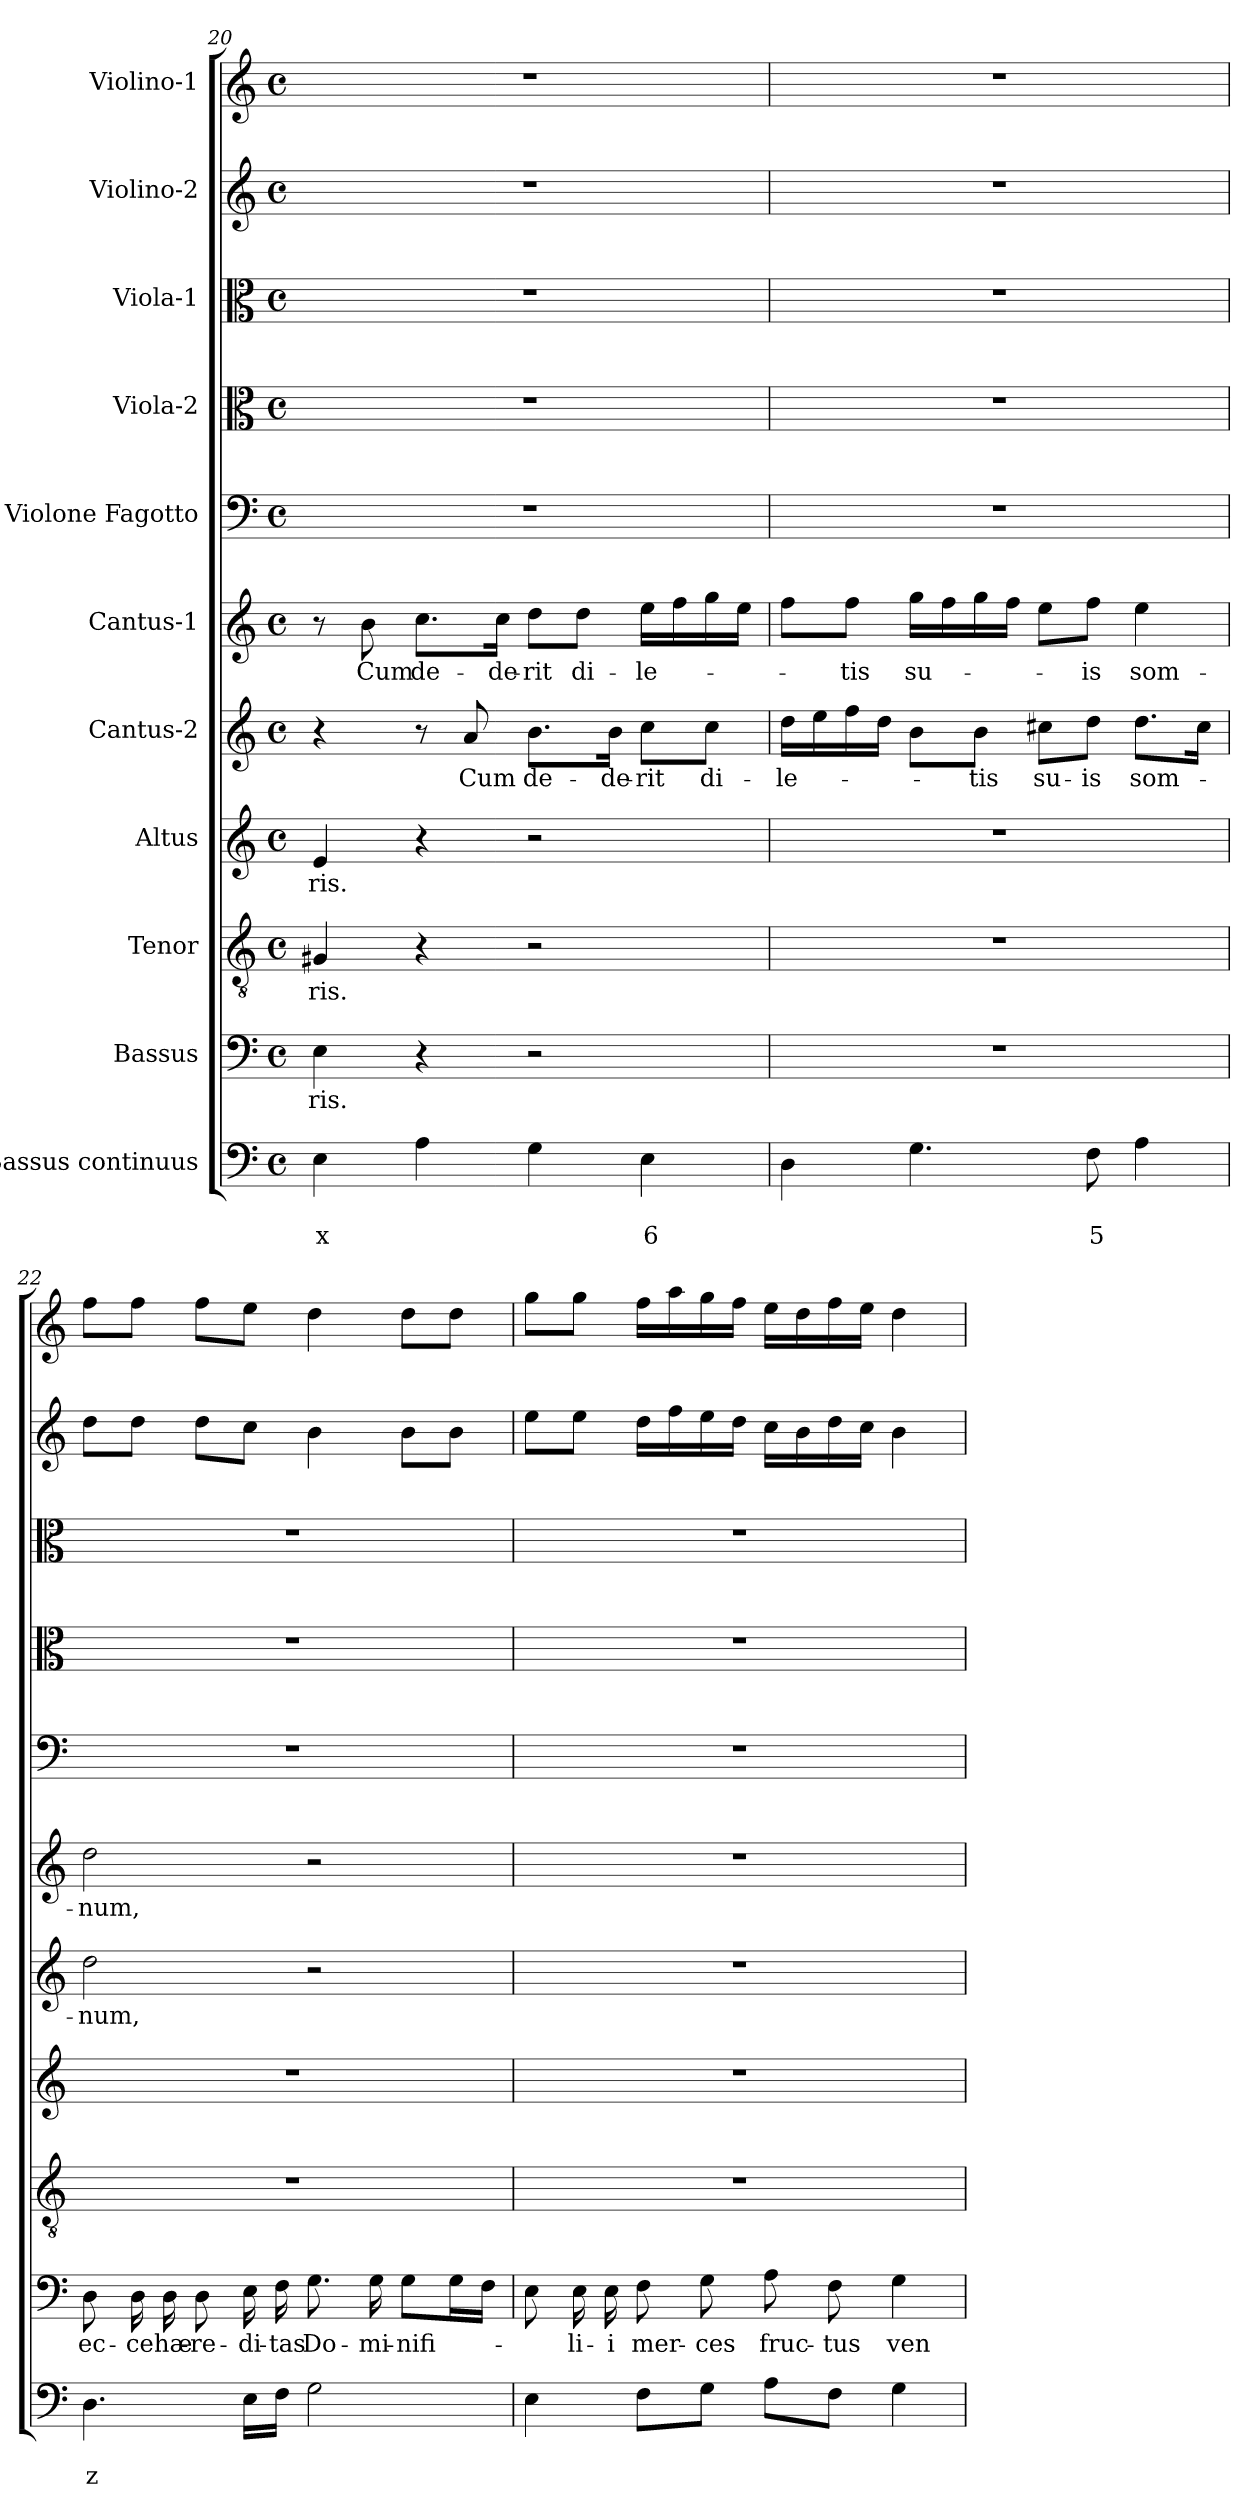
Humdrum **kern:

**kern	**text	**text	**kern	**text	**kern	**text	**kern	**text	**kern	**text	**kern	**text	**kern	**kern	**kern	**kern	**kern
*part11	*part11	*part11	*part10	*part10	*part9	*part9	*part8	*part8	*part7	*part7	*part6	*part6	*part5	*part4	*part3	*part2	*part1
*staff11	*staff11	*staff11	*staff10	*staff10	*staff9	*staff9	*staff8	*staff8	*staff7	*staff7	*staff6	*staff6	*staff5	*staff4	*staff3	*staff2	*staff1
*I"Bassus continuus	*	*	*I"Bassus	*	*I"Tenor	*	*I"Altus	*	*I"Cantus-2	*	*I"Cantus-1	*	*I"Violone Fagotto	*I"Viola-2	*I"Viola-1	*I"Violino-2	*I"Violino-1
*clefF4	*	*	*clefF4	*	*clefGv2	*	*clefG2	*	*clefG2	*	*clefG2	*	*clefF4	*clefC3	*clefC3	*clefG2	*clefG2
*k[]	*	*	*k[]	*	*k[]	*	*k[]	*	*k[]	*	*k[]	*	*k[]	*k[]	*k[]	*k[]	*k[]
*C:	*	*	*C:	*	*C:	*	*C:	*	*C:	*	*C:	*	*C:	*C:	*C:	*C:	*C:
*M4/4	*	*	*M4/4	*	*M4/4	*	*M4/4	*	*M4/4	*	*M4/4	*	*M4/4	*M4/4	*M4/4	*M4/4	*M4/4
*met(c)	*	*	*met(c)	*	*met(c)	*	*met(c)	*	*met(c)	*	*met(c)	*	*met(c)	*met(c)	*met(c)	*met(c)	*met(c)
=20	=20	=20	=20	=20	=20	=20	=20	=20	=20	=20	=20	=20	=20	=20	=20	=20	=20
!	!	!LO:LY:b	!	!LO:LY:b	!	!LO:LY:b	!	!LO:LY:b	!	!	!	!	!	!	!	!	!
4E\	.	x	4E\	-ris.	4G#X/	-ris.	4e/	-ris.	4r	.	8r	.	1r	1r	1r	1r	1r
!	!	!	!	!	!	!	!	!	!	!	!	!LO:LY:b	!	!	!	!	!
.	.	.	.	.	.	.	.	.	.	.	8b\	Cum	.	.	.	.	.
!	!	!	!	!	!	!	!	!	!	!	!	!LO:LY:b	!	!	!	!	!
4A\	.	.	4r	.	4r	.	4r	.	8r	.	8.cc\L	de-	.	.	.	.	.
!	!	!	!	!	!	!	!	!	!	!LO:LY:b	!	!	!	!	!	!	!
.	.	.	.	.	.	.	.	.	8a/	Cum	.	.	.	.	.	.	.
!	!	!	!	!	!	!	!	!	!	!	!	!LO:LY:b	!	!	!	!	!
.	.	.	.	.	.	.	.	.	.	.	16cc\Jk	-de-	.	.	.	.	.
!	!	!	!	!	!	!	!	!	!	!LO:LY:b	!	!LO:LY:b	!	!	!	!	!
4G\	.	.	2r	.	2r	.	2r	.	8.b\L	de-	8dd\L	-rit	.	.	.	.	.
!	!	!	!	!	!	!	!	!	!	!	!	!LO:LY:b	!	!	!	!	!
.	.	.	.	.	.	.	.	.	.	.	8dd\J	di-	.	.	.	.	.
!	!	!	!	!	!	!	!	!	!	!LO:LY:b	!	!	!	!	!	!	!
.	.	.	.	.	.	.	.	.	16b\Jk	-de-	.	.	.	.	.	.	.
!	!	!LO:LY:b	!	!	!	!	!	!	!	!LO:LY:b	!	!LO:LY:b	!	!	!	!	!
4E\	.	6	.	.	.	.	.	.	8cc\L	-rit	16ee\LL	-le-	.	.	.	.	.
.	.	.	.	.	.	.	.	.	.	.	16ff\	.	.	.	.	.	.
!	!	!	!	!	!	!	!	!	!	!LO:LY:b	!	!	!	!	!	!	!
.	.	.	.	.	.	.	.	.	8cc\J	di-	16gg\	.	.	.	.	.	.
.	.	.	.	.	.	.	.	.	.	.	16ee\JJ	.	.	.	.	.	.
=21	=21	=21	=21	=21	=21	=21	=21	=21	=21	=21	=21	=21	=21	=21	=21	=21	=21
!	!	!	!	!	!	!	!	!	!	!LO:LY:b	!	!	!	!	!	!	!
4D\	.	.	1r	.	1r	.	1r	.	16dd\LL	-le-	8ff\L	.	1r	1r	1r	1r	1r
.	.	.	.	.	.	.	.	.	16ee\	.	.	.	.	.	.	.	.
!	!	!	!	!	!	!	!	!	!	!	!	!LO:LY:b	!	!	!	!	!
.	.	.	.	.	.	.	.	.	16ff\	.	8ff\J	-tis	.	.	.	.	.
.	.	.	.	.	.	.	.	.	16dd\JJ	.	.	.	.	.	.	.	.
!	!	!	!	!	!	!	!	!	!	!	!	!LO:LY:b	!	!	!	!	!
4.G\	.	.	.	.	.	.	.	.	8b\L	.	16gg\LL	su-	.	.	.	.	.
.	.	.	.	.	.	.	.	.	.	.	16ff\	.	.	.	.	.	.
!	!	!	!	!	!	!	!	!	!	!LO:LY:b	!	!	!	!	!	!	!
.	.	.	.	.	.	.	.	.	8b\J	-tis	16gg\	.	.	.	.	.	.
.	.	.	.	.	.	.	.	.	.	.	16ff\JJ	.	.	.	.	.	.
!	!	!	!	!	!	!	!	!	!	!LO:LY:b	!	!	!	!	!	!	!
.	.	.	.	.	.	.	.	.	8cc#X\L	su-	8ee\L	.	.	.	.	.	.
!	!	!LO:LY:b	!	!	!	!	!	!	!	!LO:LY:b	!	!LO:LY:b	!	!	!	!	!
8F\	.	5	.	.	.	.	.	.	8dd\J	-is	8ff\J	-is	.	.	.	.	.
!	!	!	!	!	!	!	!	!	!	!LO:LY:b	!	!LO:LY:b	!	!	!	!	!
4A\	.	.	.	.	.	.	.	.	8.dd\L	som-	4ee\	som-	.	.	.	.	.
.	.	.	.	.	.	.	.	.	16cc#\Jk	.	.	.	.	.	.	.	.
!!LO:PB:g=z
=22	=22	=22	=22	=22	=22	=22	=22	=22	=22	=22	=22	=22	=22	=22	=22	=22	=22
!	!	!LO:LY:b	!	!LO:LY:b	!	!	!	!	!	!LO:LY:b	!	!LO:LY:b	!	!	!	!	!
4.D\	.	z	8D\	ec-	1r	.	1r	.	2dd\	-num,	2dd\	-num,	1r	1r	1r	8dd\L	8ff\L
!	!	!	!	!LO:LY:b	!	!	!	!	!	!	!	!	!	!	!	!	!
.	.	.	16D\	-ce	.	.	.	.	.	.	.	.	.	.	.	8dd\J	8ff\J
!	!	!	!	!LO:LY:b	!	!	!	!	!	!	!	!	!	!	!	!	!
.	.	.	16D\	hæ-	.	.	.	.	.	.	.	.	.	.	.	.	.
!	!	!	!	!LO:LY:b	!	!	!	!	!	!	!	!	!	!	!	!	!
.	.	.	8D\	-re-	.	.	.	.	.	.	.	.	.	.	.	8dd\L	8ff\L
!	!	!	!	!LO:LY:b	!	!	!	!	!	!	!	!	!	!	!	!	!
16E\LL	.	.	16E\	-di-	.	.	.	.	.	.	.	.	.	.	.	8cc\J	8ee\J
!	!	!	!	!LO:LY:b	!	!	!	!	!	!	!	!	!	!	!	!	!
16F\JJ	.	.	16F\	-tas	.	.	.	.	.	.	.	.	.	.	.	.	.
!	!	!	!	!LO:LY:b	!	!	!	!	!	!	!	!	!	!	!	!	!
2G\	.	.	8.G\	Do-	.	.	.	.	2r	.	2r	.	.	.	.	4b\	4dd\
!	!	!	!	!LO:LY:b	!	!	!	!	!	!	!	!	!	!	!	!	!
.	.	.	16G\	-mi-	.	.	.	.	.	.	.	.	.	.	.	.	.
!	!	!	!	!LO:LY:b	!	!	!	!	!	!	!	!	!	!	!	!	!
.	.	.	8G\L	-nifi-	.	.	.	.	.	.	.	.	.	.	.	8b\L	8dd\L
.	.	.	16G\L	.	.	.	.	.	.	.	.	.	.	.	.	8b\J	8dd\J
.	.	.	16F\JJ	.	.	.	.	.	.	.	.	.	.	.	.	.	.
=23	=23	=23	=23	=23	=23	=23	=23	=23	=23	=23	=23	=23	=23	=23	=23	=23	=23
4E\	.	.	8E\	.	1r	.	1r	.	1r	.	1r	.	1r	1r	1r	8ee\L	8gg\L
!	!	!	!	!LO:LY:b	!	!	!	!	!	!	!	!	!	!	!	!	!
.	.	.	16E\	-li-	.	.	.	.	.	.	.	.	.	.	.	8ee\J	8gg\J
!	!	!	!	!LO:LY:b	!	!	!	!	!	!	!	!	!	!	!	!	!
.	.	.	16E\	-i	.	.	.	.	.	.	.	.	.	.	.	.	.
!	!	!	!	!LO:LY:b	!	!	!	!	!	!	!	!	!	!	!	!	!
8F\L	.	.	8F\	mer-	.	.	.	.	.	.	.	.	.	.	.	16dd\LL	16ff\LL
.	.	.	.	.	.	.	.	.	.	.	.	.	.	.	.	16ff\	16aa\
!	!	!	!	!LO:LY:b	!	!	!	!	!	!	!	!	!	!	!	!	!
8G\J	.	.	8G\	-ces	.	.	.	.	.	.	.	.	.	.	.	16ee\	16gg\
.	.	.	.	.	.	.	.	.	.	.	.	.	.	.	.	16dd\JJ	16ff\JJ
!	!	!	!	!LO:LY:b	!	!	!	!	!	!	!	!	!	!	!	!	!
8A\L	.	.	8A\	fruc-	.	.	.	.	.	.	.	.	.	.	.	16cc\LL	16ee\LL
.	.	.	.	.	.	.	.	.	.	.	.	.	.	.	.	16b\	16dd\
!	!	!	!	!LO:LY:b	!	!	!	!	!	!	!	!	!	!	!	!	!
8F\J	.	.	8F\	-tus	.	.	.	.	.	.	.	.	.	.	.	16dd\	16ff\
.	.	.	.	.	.	.	.	.	.	.	.	.	.	.	.	16cc\JJ	16ee\JJ
!	!	!	!	!LO:LY:b	!	!	!	!	!	!	!	!	!	!	!	!	!
4G\	.	.	4G\	ven-	.	.	.	.	.	.	.	.	.	.	.	4b\	4dd\
=	=	=	=	=	=	=	=	=	=	=	=	=	=	=	=	=	=
*-	*-	*-	*-	*-	*-	*-	*-	*-	*-	*-	*-	*-	*-	*-	*-	*-	*-
